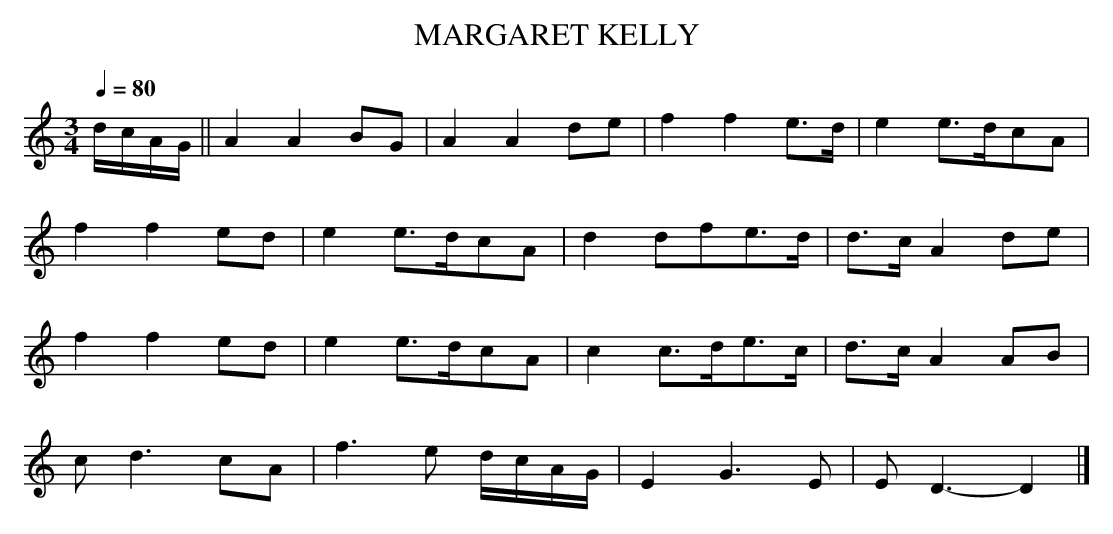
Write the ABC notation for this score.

X:1
T:MARGARET KELLY
Q:1/4=80
L:1/8
M:3/4
K:C
d/c/A/G/||A2A2BG|A2A2de|f2f2e>d|e2e>dcA|
f2f2ed|e2e>dcA|d2dfe>d|d>cA2de|
f2f2ed|e2e>dcA|c2c>de>c|d>cA2AB|
cd3cA|f3e d/c/A/G/|E2G3E|ED3-D2|]
